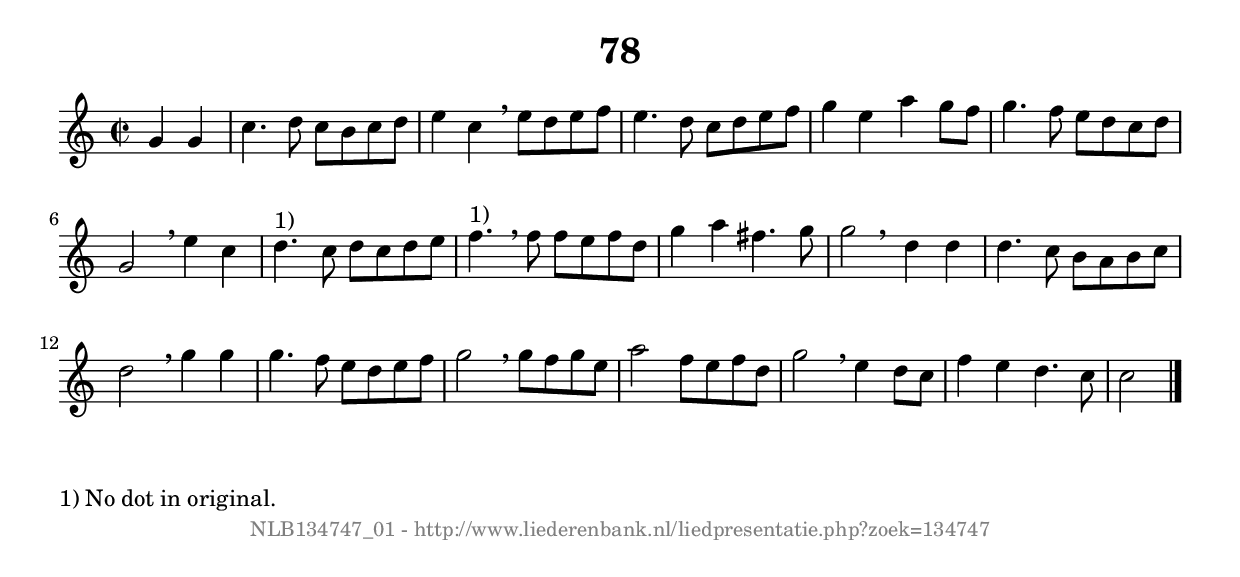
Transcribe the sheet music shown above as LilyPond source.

%
% produced by wce2krn 1.64 (7 June 2014)
%
\version"2.16"
#(append! paper-alist '(("long" . (cons (* 210 mm) (* 2000 mm)))))
#(set-default-paper-size "long")
sb = {\breathe}
mBreak = {\breathe }
bBreak = {\breathe }
x = {\once\override NoteHead #'style = #'cross }
gl=\glissando
itime={\override Staff.TimeSignature #'stencil = ##f }
ficta = {\once\set suggestAccidentals = ##t}
fine = {\once\override Score.RehearsalMark #'self-alignment-X = #1 \mark \markup {\italic{Fine}}}
dc = {\once\override Score.RehearsalMark #'self-alignment-X = #1 \mark \markup {\italic{D.C.}}}
dcf = {\once\override Score.RehearsalMark #'self-alignment-X = #1 \mark \markup {\italic{D.C. al Fine}}}
dcc = {\once\override Score.RehearsalMark #'self-alignment-X = #1 \mark \markup {\italic{D.C. al Coda}}}
ds = {\once\override Score.RehearsalMark #'self-alignment-X = #1 \mark \markup {\italic{D.S.}}}
dsf = {\once\override Score.RehearsalMark #'self-alignment-X = #1 \mark \markup {\italic{D.S. al Fine}}}
dsc = {\once\override Score.RehearsalMark #'self-alignment-X = #1 \mark \markup {\italic{D.S. al Coda}}}
pv = {\set Score.repeatCommands = #'((volta "1"))}
sv = {\set Score.repeatCommands = #'((volta "2"))}
tv = {\set Score.repeatCommands = #'((volta "3"))}
qv = {\set Score.repeatCommands = #'((volta "4"))}
xv = {\set Score.repeatCommands = #'((volta #f))}
\header{ tagline = ""
title = "78"
}
\score {{
\key c \major
\relative g'
{
\set melismaBusyProperties = #'()
\partial 32*16
\time 2/2
\tempo 4=120
\override Score.MetronomeMark #'transparent = ##t
\override Score.RehearsalMark #'break-visibility = #(vector #t #t #f)
g4 g c4. d8 c b c d e4 c \sb e8 d e f e4. d8 c d e f g4 e a g8 f g4. f8 e d c d g,2 \sb e'4 c d4.^"1)" c8 d c d e f4.^"1)" \sb f8 f e f d g4 a fis4. g8 g2 \bar ":|:" \bBreak
d4 d d4. c8 b a b c d2 \sb g4 g g4. f8 e d e f g2 \sb g8 f g e a2 f8 e f d g2 \sb e4 d8 c f4 e d4. c8 c2 \bar "|."
 }}
 \midi { }
 \layout {
            indent = 0.0\cm
}
}
\markup { \wordwrap-string #" 
1) No dot in original.
"}
\markup { \vspace #0 } \markup { \with-color #grey \fill-line { \center-column { \smaller "NLB134747_01 - http://www.liederenbank.nl/liedpresentatie.php?zoek=134747" } } }
